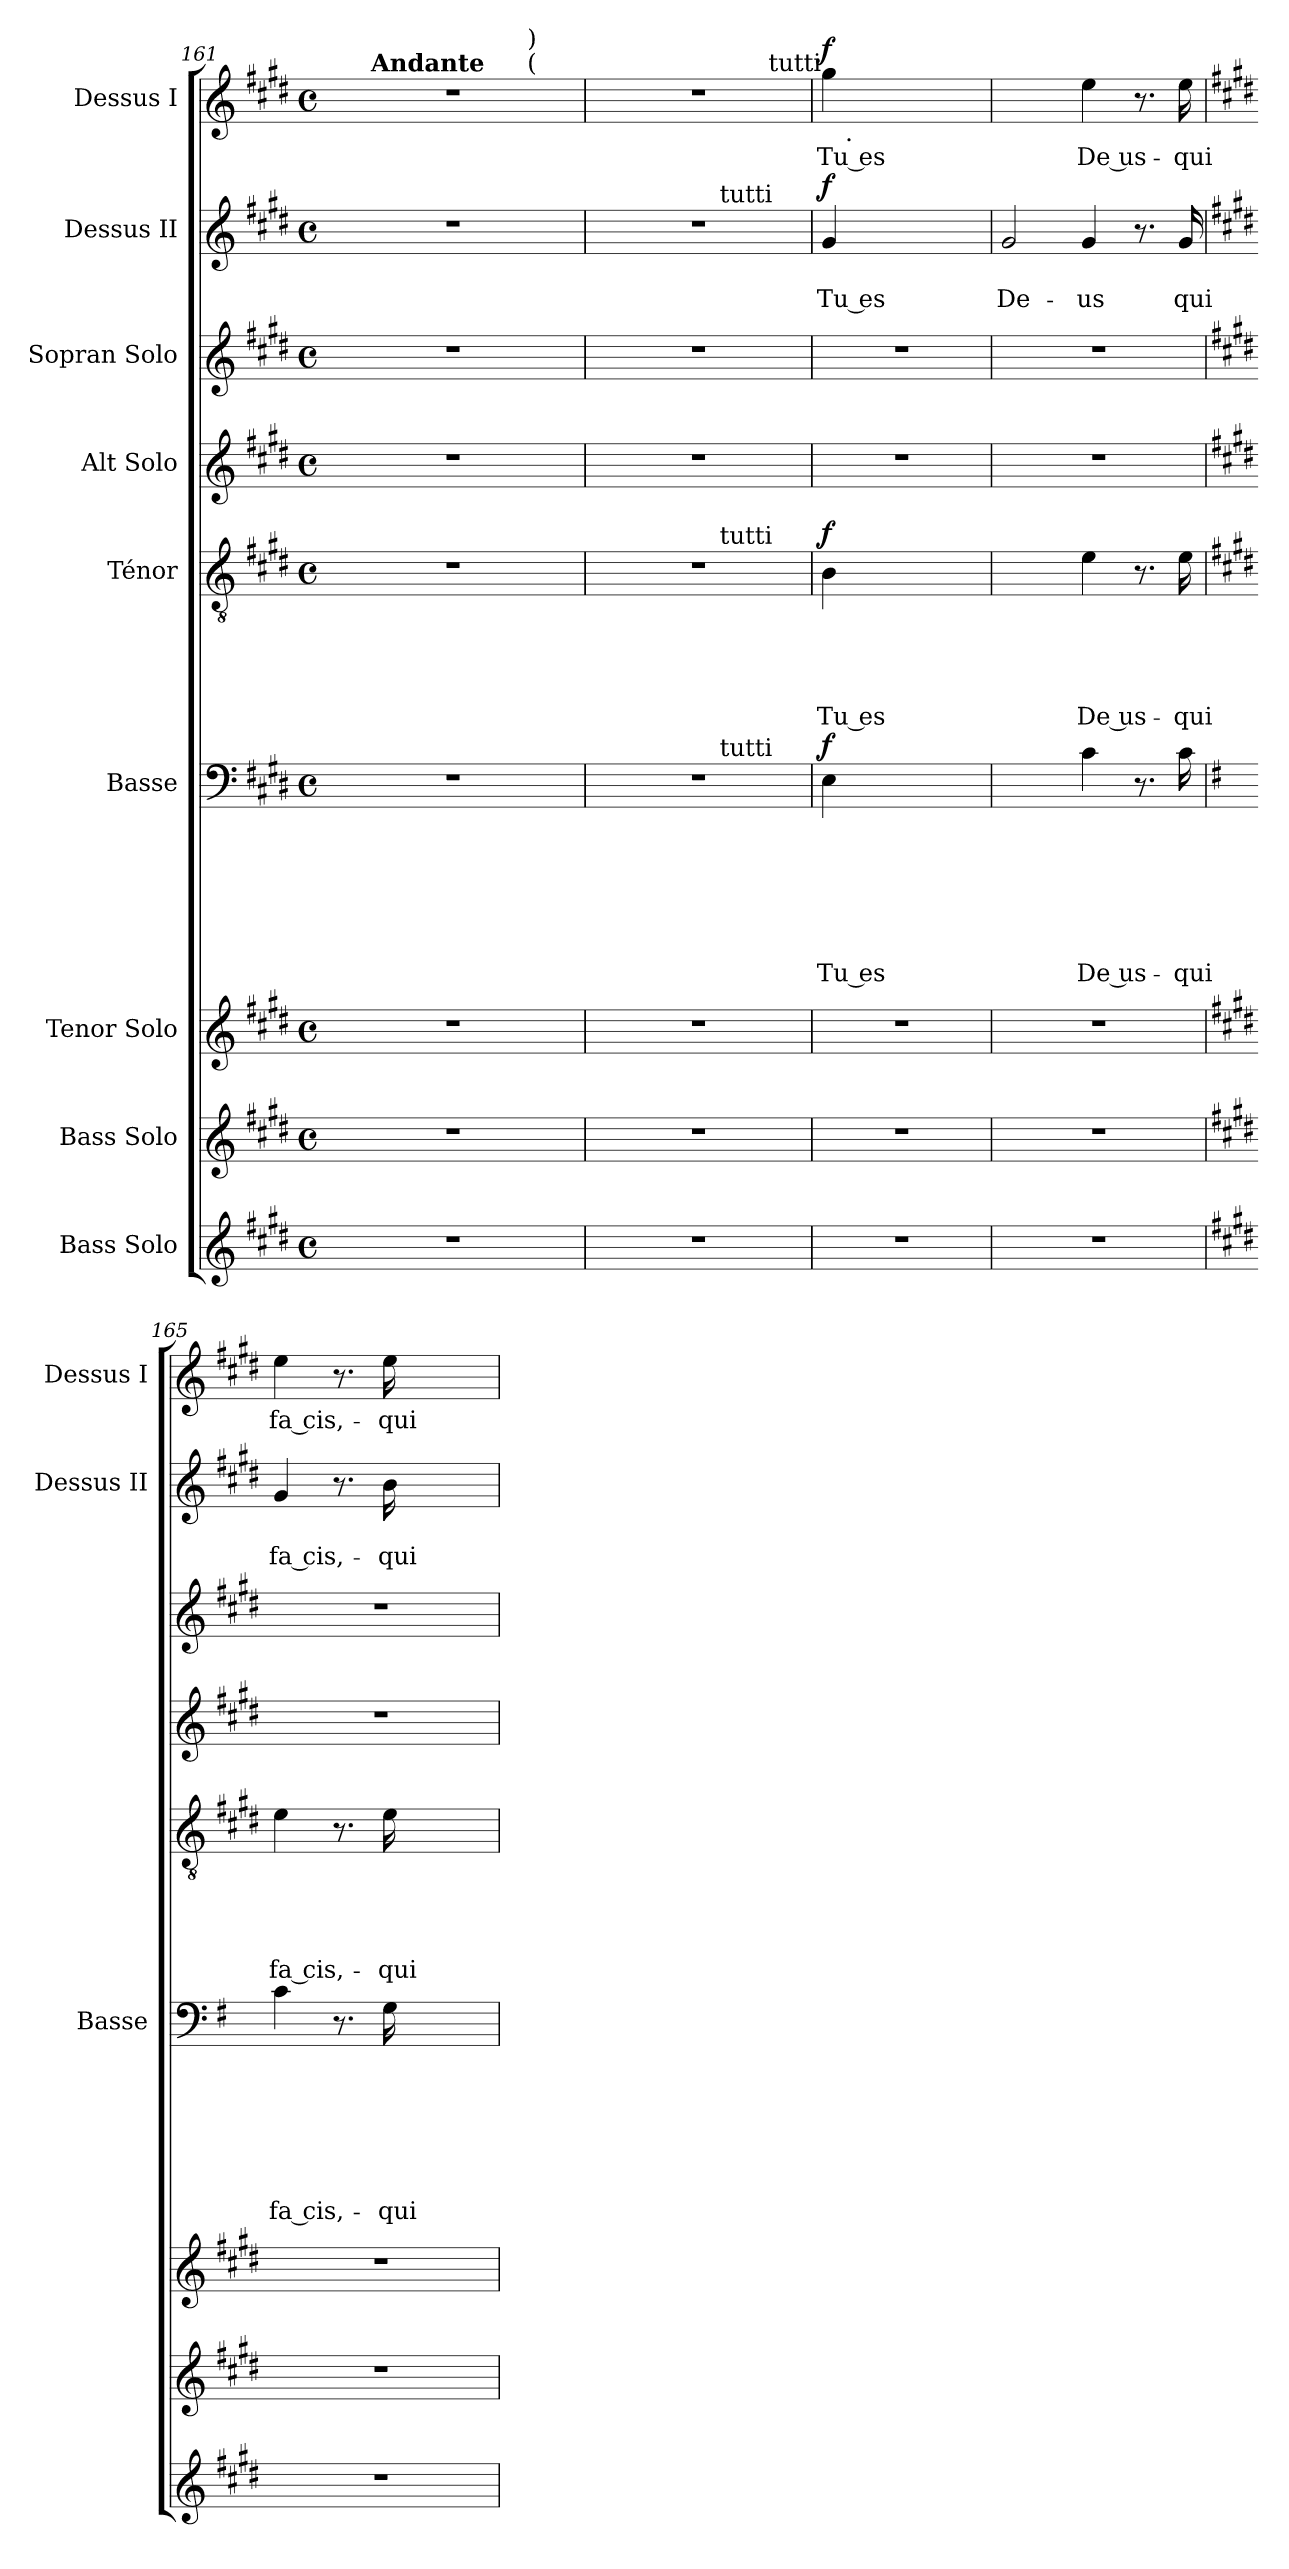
**kern	**kern	**kern	**kern	**text	**text	**text	**text	**text	**text	**text	**dynam	**kern	**text	**text	**text	**text	**text	**dynam	**kern	**kern	**kern	**text	**text	**dynam	**kern	**text	**dynam
*part9	*part8	*part7	*part6	*part6	*part6	*part6	*part6	*part6	*part6	*part6	*part6	*part5	*part5	*part5	*part5	*part5	*part5	*part5	*part4	*part3	*part2	*part2	*part2	*part2	*part1	*part1	*part1
*staff9	*staff8	*staff7	*staff6	*staff6	*staff6	*staff6	*staff6	*staff6	*staff6	*staff6	*staff6	*staff5	*staff5	*staff5	*staff5	*staff5	*staff5	*staff5	*staff4	*staff3	*staff2	*staff2	*staff2	*staff2	*staff1	*staff1	*staff1
*I"Bass Solo	*I"Bass Solo	*I"Tenor Solo	*I"Basse	*	*	*	*	*	*	*	*	*I"Ténor	*	*	*	*	*	*	*I"Alt Solo	*I"Sopran Solo	*I"Dessus II	*	*	*	*I"Dessus I	*	*
*	*	*	*I'Basse	*	*	*	*	*	*	*	*	*	*	*	*	*	*	*	*	*	*I'Dessus II	*	*	*	*I'Dessus I	*	*
!!LO:LB:g=z
*clefG2	*clefG2	*clefG2	*clefF4	*	*	*	*	*	*	*	*	*clefGv2	*	*	*	*	*	*	*clefG2	*clefG2	*clefG2	*	*	*	*clefG2	*	*
*ITrd7c12	*	*	*	*	*	*	*	*	*	*	*	*	*	*	*	*	*	*	*	*	*	*	*	*	*	*	*
*k[f#c#g#d#]	*k[f#c#g#d#]	*k[f#c#g#d#]	*k[f#c#g#d#]	*	*	*	*	*	*	*	*	*k[f#c#g#d#]	*	*	*	*	*	*	*k[f#c#g#d#]	*k[f#c#g#d#]	*k[f#c#g#d#]	*	*	*	*k[f#c#g#d#]	*	*
*E:	*E:	*E:	*E:	*	*	*	*	*	*	*	*	*E:	*	*	*	*	*	*	*E:	*E:	*E:	*	*	*	*E:	*	*
*M4/4	*M4/4	*M4/4	*M4/4	*	*	*	*	*	*	*	*	*M4/4	*	*	*	*	*	*	*M4/4	*M4/4	*M4/4	*	*	*	*M4/4	*	*
*met(c)	*met(c)	*met(c)	*met(c)	*	*	*	*	*	*	*	*	*met(c)	*	*	*	*	*	*	*met(c)	*met(c)	*met(c)	*	*	*	*met(c)	*	*
=161	=161	=161	=161	=161	=161	=161	=161	=161	=161	=161	=161	=161	=161	=161	=161	=161	=161	=161	=161	=161	=161	=161	=161	=161	=161	=161	=161
*	*	*	*	*	*	*	*	*	*	*	*	*	*	*	*	*	*	*	*	*	*	*	*	*	*^	*	*
*	*	*	*	*	*	*	*	*	*	*	*	*	*	*	*	*	*	*	*	*	*	*	*	*	*	*^	*	*
1r	1r	1r	1r	.	.	.	.	.	.	.	.	1r	.	.	.	.	.	.	1r	1r	1r	.	.	.	1r	8.ryy	2ryy	.	.
!	!	!	!	!	!	!	!	!	!	!	!	!	!	!	!	!	!	!	!	!	!	!	!	!	!	!LO:TX:a:B:t=Andante	!	!	!
.	.	.	.	.	.	.	.	.	.	.	.	.	.	.	.	.	.	.	.	.	.	.	.	.	.	2ryy	.	.	.
.	.	.	.	.	.	.	.	.	.	.	.	.	.	.	.	.	.	.	.	.	.	.	.	.	.	.	4ryy	.	.
.	.	.	.	.	.	.	.	.	.	.	.	.	.	.	.	.	.	.	.	.	.	.	.	.	.	4ryy	.	.	.
.	.	.	.	.	.	.	.	.	.	.	.	.	.	.	.	.	.	.	.	.	.	.	.	.	.	.	16.ryy	.	.
*	*	*	*	*	*	*	*	*	*	*	*	*	*	*	*	*	*	*	*	*	*	*	*	*	*MM88	*	*	*	*
!	!	!	!	!	!	!	!	!	!	!	!	!	!	!	!	!	!	!	!	!	!	!	!	!	!	!	!LO:TX:a:t=(	!	!
!	!	!	!	!	!	!	!	!	!	!	!	!	!	!	!	!	!	!	!	!	!	!	!	!	!	!	!LO:TX:a:t=)	!	!
.	.	.	.	.	.	.	.	.	.	.	.	.	.	.	.	.	.	.	.	.	.	.	.	.	.	.	8ryy	.	.
.	.	.	.	.	.	.	.	.	.	.	.	.	.	.	.	.	.	.	.	.	.	.	.	.	.	16ryy	.	.	.
.	.	.	.	.	.	.	.	.	.	.	.	.	.	.	.	.	.	.	.	.	.	.	.	.	.	.	32ryy	.	.
*	*	*	*	*	*	*	*	*	*	*	*	*	*	*	*	*	*	*	*	*	*	*	*	*	*	*v	*v	*	*
=162	=162	=162	=162	=162	=162	=162	=162	=162	=162	=162	=162	=162	=162	=162	=162	=162	=162	=162	=162	=162	=162	=162	=162	=162	=162	=162	=162	=162
*	*	*	*^	*	*	*	*	*	*	*	*	*^	*	*	*	*	*	*	*	*	*^	*	*	*	*	*	*	*
1r	1r	1r	1r	2ryy	.	.	.	.	.	.	.	.	1r	2ryy	.	.	.	.	.	.	1r	1r	1r	2ryy	.	.	.	1r	2..ryy	.	.
.	.	.	.	8ryy	.	.	.	.	.	.	.	.	.	8ryy	.	.	.	.	.	.	.	.	.	8ryy	.	.	.	.	.	.	.
.	.	.	.	32ryy	.	.	.	.	.	.	.	.	.	32ryy	.	.	.	.	.	.	.	.	.	32ryy	.	.	.	.	.	.	.
!	!	!	!	!	!	!	!	!	!	!	!	!	!	!	!	!	!	!	!	!	!	!	!	!LO:TX:a:t=tutti	!	!	!	!	!	!	!
!	!	!	!	!	!	!	!	!	!	!	!	!	!	!LO:TX:a:t=tutti	!	!	!	!	!	!	!	!	!	!	!	!	!	!	!	!	!
!	!	!	!	!LO:TX:a:t=tutti	!	!	!	!	!	!	!	!	!	!	!	!	!	!	!	!	!	!	!	!	!	!	!	!	!	!	!
.	.	.	.	4ryy	.	.	.	.	.	.	.	.	.	4ryy	.	.	.	.	.	.	.	.	.	4ryy	.	.	.	.	.	.	.
!	!	!	!	!	!	!	!	!	!	!	!	!	!	!	!	!	!	!	!	!	!	!	!	!	!	!	!	!	!LO:TX:a:t=tutti	!	!
.	.	.	.	.	.	.	.	.	.	.	.	.	.	.	.	.	.	.	.	.	.	.	.	.	.	.	.	.	8ryy	.	.
.	.	.	.	16.ryy	.	.	.	.	.	.	.	.	.	16.ryy	.	.	.	.	.	.	.	.	.	16.ryy	.	.	.	.	.	.	.
=163	=163	=163	=163	=163	=163	=163	=163	=163	=163	=163	=163	=163	=163	=163	=163	=163	=163	=163	=163	=163	=163	=163	=163	=163	=163	=163	=163	=163	=163	=163	=163
!	!	!	!	!	!	!	!	!	!	!	!LO:LY:b:rj	!LO:DY:a	!	!	!	!	!	!	!LO:LY:b:rj	!LO:DY:a	!	!	!	!	!	!LO:LY:b:rj	!LO:DY:a	!	!	!LO:LY:b:rj	!LO:DY:a
*	*	*	*v	*v	*	*	*	*	*	*	*	*	*	*	*	*	*	*	*	*	*	*	*v	*v	*	*	*	*	*	*	*
*	*	*	*	*	*	*	*	*	*	*	*	*v	*v	*	*	*	*	*	*	*	*	*	*	*	*	*	*	*	*
1r	1r	1r	4E\	.	.	.	.	.	.	Tu es	f	4B\	.	.	.	.	Tu es	f	1r	1r	4g#/	.	Tu es	f	4gg#\	16ryy	Tu es	f
!	!	!	!	!	!	!	!	!	!	!	!	!	!	!	!	!	!	!	!	!	!	!	!	!	!	!LO:TX:b:t=.	!	!
.	.	.	.	.	.	.	.	.	.	.	.	.	.	.	.	.	.	.	.	.	.	.	.	.	.	2...ryy	.	.
.	.	.	2.ryy	.	.	.	.	.	.	.	.	2.ryy	.	.	.	.	.	.	.	.	2.ryy	.	.	.	2.ryy	.	.	.
=164	=164	=164	=164	=164	=164	=164	=164	=164	=164	=164	=164	=164	=164	=164	=164	=164	=164	=164	=164	=164	=164	=164	=164	=164	=164	=164	=164	=164
!	!	!	!	!	!	!	!	!	!	!	!	!	!	!	!	!	!	!	!	!	!	!	!LO:LY:b	!	!	!	!	!
*	*	*	*	*	*	*	*	*	*	*	*	*	*	*	*	*	*	*	*	*	*	*	*	*	*v	*v	*	*
1r	1r	1r	2ryy	.	.	.	.	.	.	.	.	2ryy	.	.	.	.	.	.	1r	1r	2g#/	.	De-	.	2ryy	.	.
!	!	!	!	!	!	!	!	!	!	!LO:LY:b:rj	!	!	!	!	!	!	!LO:LY:b:rj	!	!	!	!	!	!LO:LY:b	!	!	!LO:LY:b:rj	!
.	.	.	4c#\	.	.	.	.	.	.	De us-	.	4e\	.	.	.	.	De us-	.	.	.	4g#/	.	-us	.	4ee\	De us-	.
.	.	.	8.r	.	.	.	.	.	.	.	.	8.r	.	.	.	.	.	.	.	.	8.r	.	.	.	8.r	.	.
!	!	!	!	!	!	!	!	!	!	!LO:LY:b	!	!	!	!	!	!	!LO:LY:b	!	!	!	!	!	!LO:LY:b	!	!	!LO:LY:b	!
.	.	.	16c#\	.	.	.	.	.	.	-qui	.	16e\	.	.	.	.	-qui	.	.	.	16g#/	.	qui	.	16ee\	-qui	.
=165	=165	=165	=165	=165	=165	=165	=165	=165	=165	=165	=165	=165	=165	=165	=165	=165	=165	=165	=165	=165	=165	=165	=165	=165	=165	=165	=165
*	*	*	*k[f#]	*	*	*	*	*	*	*	*	*	*	*	*	*	*	*	*	*	*	*	*	*	*	*	*
*	*	*	*G:	*	*	*	*	*	*	*	*	*	*	*	*	*	*	*	*	*	*	*	*	*	*	*	*
!	!	!	!	!	!	!	!	!	!	!LO:LY:b:rj	!	!	!	!	!	!	!LO:LY:b:rj	!	!	!	!	!	!LO:LY:b:rj	!	!	!LO:LY:b:rj	!
1r	1r	1r	4c\	.	.	.	.	.	.	fa cis,-	.	4e\	.	.	.	.	fa cis,-	.	1r	1r	4g#/	.	fa cis,-	.	4ee\	fa cis,-	.
.	.	.	8.r	.	.	.	.	.	.	.	.	8.r	.	.	.	.	.	.	.	.	8.r	.	.	.	8.r	.	.
!	!	!	!	!	!	!	!	!	!	!LO:LY:b	!	!	!	!	!	!	!LO:LY:b	!	!	!	!	!	!LO:LY:b	!	!	!LO:LY:b	!
.	.	.	16G\	.	.	.	.	.	.	-qui	.	16e\	.	.	.	.	-qui	.	.	.	16b\	.	-qui	.	16ee\	-qui	.
.	.	.	2ryy	.	.	.	.	.	.	.	.	2ryy	.	.	.	.	.	.	.	.	2ryy	.	.	.	2ryy	.	.
=	=	=	=	=	=	=	=	=	=	=	=	=	=	=	=	=	=	=	=	=	=	=	=	=	=	=	=
*-	*-	*-	*-	*-	*-	*-	*-	*-	*-	*-	*-	*-	*-	*-	*-	*-	*-	*-	*-	*-	*-	*-	*-	*-	*-	*-	*-
